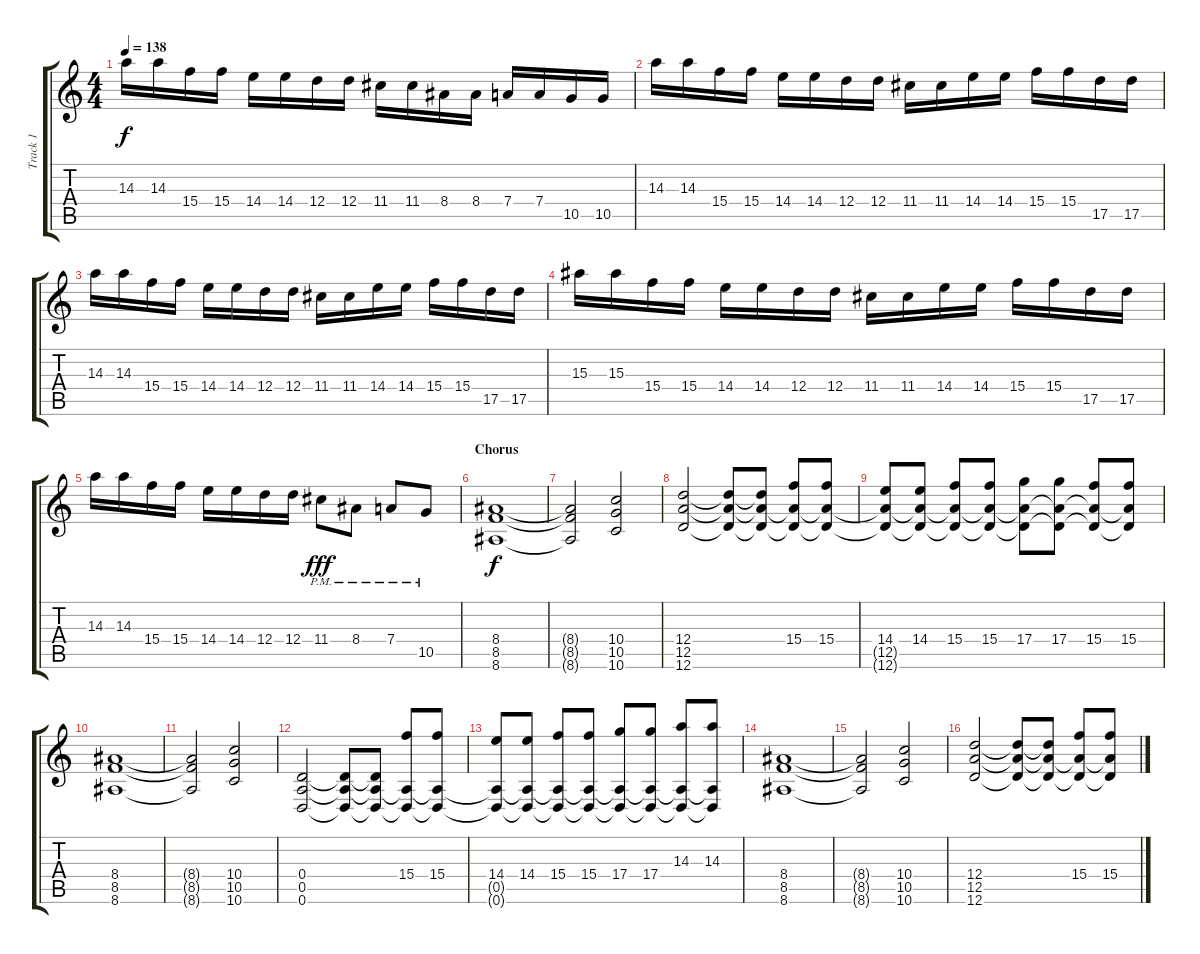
\track ("Track 1" "Track 1") {instrument distortionguitar}
\staff {score tabs}
\tuning (E4 B3 G3 D3 A2 D2) {hide}
\ts (4 4)
\tempo 138
\clef g2
\ks c
14.3.16{dy f} 14.3.16 15.4.16 15.4.16 14.4.16 14.4.16 12.4.16 12.4.16 11.4.16 11.4.16 8.4.16 8.4.16 7.4.16 7.4.16 10.5.16 10.5.16 |
14.3.16 14.3.16 15.4.16 15.4.16 14.4.16 14.4.16 12.4.16 12.4.16 11.4.16 11.4.16 14.4.16 14.4.16 15.4.16 15.4.16 17.5.16 17.5.16 |
14.3.16 14.3.16 15.4.16 15.4.16 14.4.16 14.4.16 12.4.16 12.4.16 11.4.16 11.4.16 14.4.16 14.4.16 15.4.16 15.4.16 17.5.16 17.5.16 |
15.3.16 15.3.16 15.4.16 15.4.16 14.4.16 14.4.16 12.4.16 12.4.16 11.4.16 11.4.16 14.4.16 14.4.16 15.4.16 15.4.16 17.5.16 17.5.16 |
14.3.16 14.3.16 15.4.16 15.4.16 14.4.16 14.4.16 12.4.16 12.4.16 11.4{pm}.8{dy fff} 8.4{pm}.8 7.4{pm}.8 10.5{pm}.8 |
\section ("" "Chorus")
(8.4 8.5 8.6).1{dy f} |
(8.4{t} 8.5{t} 8.6{t}).2 (10.4 10.5 10.6).2 |
(12.4 12.5 12.6).2 (12.4{t} 12.5{t} 12.6{t}).8 (12.4{t} 12.5{t} 12.6{t}).8 (15.4 12.5{t} 12.6{t}).8 (15.4 12.5{t} 12.6{t}).8 |
(14.4 12.5{t} 12.6{t}).8 (14.4 12.5{t} 12.6{t}).8 (15.4 12.5{t} 12.6{t}).8 (15.4 12.5{t} 12.6{t}).8 (17.4 12.5{t} 12.6{t}).8 (17.4 12.5{t} 12.6{t}).8 (15.4 12.5{t} 12.6{t}).8 (15.4 12.5{t} 12.6{t}).8 |
(8.4 8.5 8.6).1 |
(8.4{t} 8.5{t} 8.6{t}).2 (10.4 10.5 10.6).2 |
(0.4 0.5 0.6).2 (0.4{t} 0.5{t} 0.6{t}).8 (0.4{t} 0.5{t} 0.6{t}).8 (15.4 0.5{t} 0.6{t}).8 (15.4 0.5{t} 0.6{t}).8 |
(14.4 0.5{t} 0.6{t}).8 (14.4 0.5{t} 0.6{t}).8 (15.4 0.5{t} 0.6{t}).8 (15.4 0.5{t} 0.6{t}).8 (17.4 0.5{t} 0.6{t}).8 (17.4 0.5{t} 0.6{t}).8 (14.3 0.5{t} 0.6{t}).8 (14.3 0.5{t} 0.6{t}).8 |
(8.4 8.5 8.6).1 |
(8.4{t} 8.5{t} 8.6{t}).2 (10.4 10.5 10.6).2 |
(12.4 12.5 12.6).2 (12.4{t} 12.5{t} 12.6{t}).8 (12.4{t} 12.5{t} 12.6{t}).8 (15.4 12.5{t} 12.6{t}).8 (15.4 12.5{t} 12.6{t}).8
